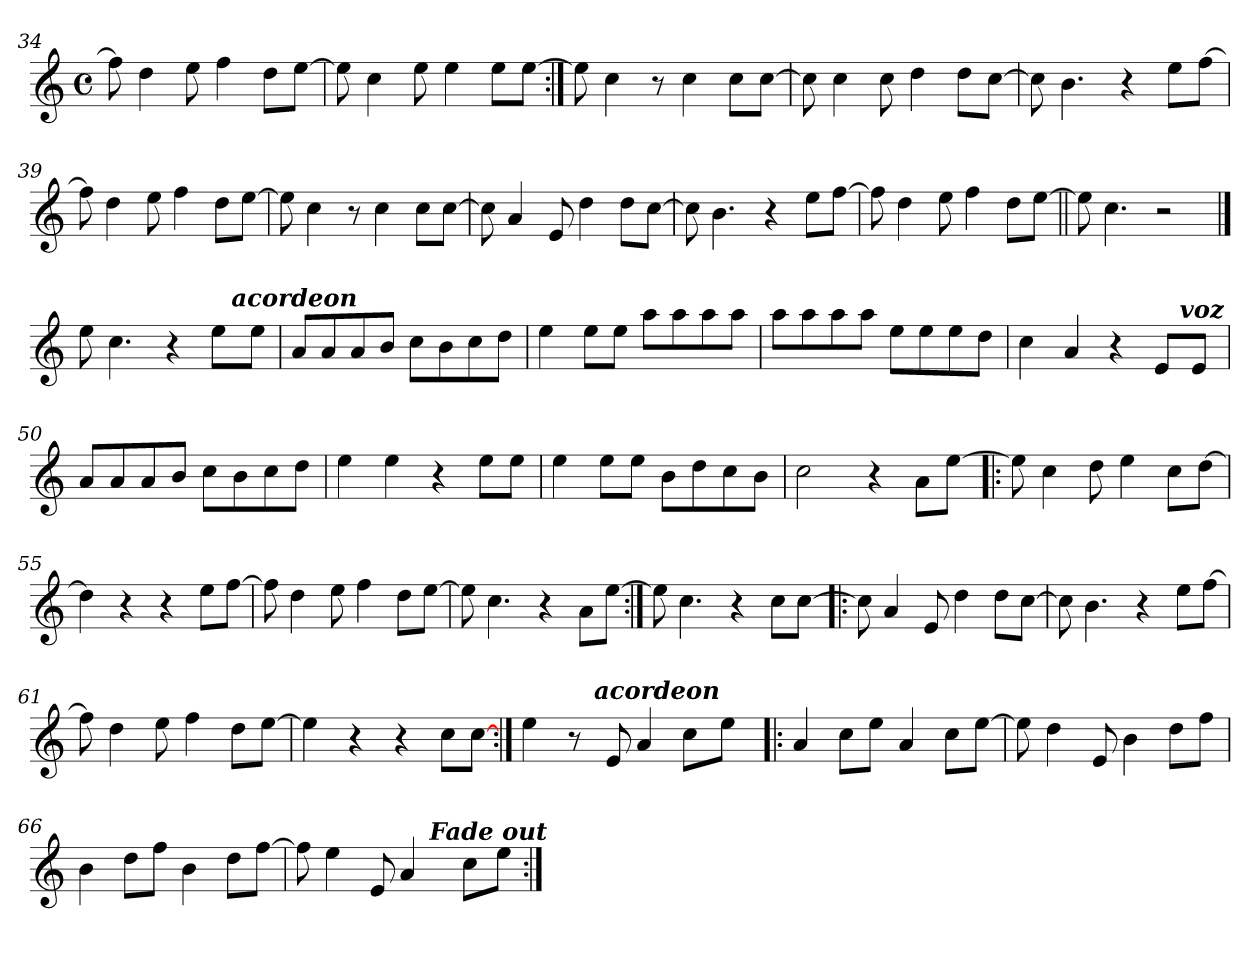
**kern
*part1
*staff1
*clefG2
*k[]
*C:
*M4/4
*met(c)
=34X
8ff\]
4dd\
8ee\
4ff\
8dd\L
[8ee\J
=35X
8ee\]
4cc\
8ee\
4ee\
8ee\L
[8ee\J
=36X:|!
8ee\]
4cc\
8r
4cc\
8cc\L
[8cc\J
!!LO:LB:g=z
=37X
8cc\]
4cc\
8cc\
4dd\
8dd\L
[8cc\J
=38X
8cc\]
4.b\
4r
8ee\L
[8ff\J
=39X
8ff\]
4dd\
8ee\
4ff\
8dd\L
[8ee\J
=40X
8ee\]
4cc\
8r
4cc\
8cc\L
[8cc\J
=41X
8cc\]
4a/
8e/
4dd\
8dd\L
[8cc\J
!!LO:LB:g=z
=42X
8cc\]
4.b\
4r
8ee\L
[8ff\J
=43X
8ff\]
4dd\
8ee\
4ff\
8dd\L
[8ee\J
=44X||
8ee\]
4.cc\
2r
!!LO:PB:g=z
==45X
*^
8ee\	2ryy
4.cc\	.
4r	4ryy
8ee\L	16ryy
!	!LO:TX:a:Bi:t=acordeon
.	8.ryy
8ee\J	.
*v	*v
=46X
8a/L
8a/
8a/
8b/J
8cc\L
8b\
8cc\
8dd\J
=47X
4ee\
8ee\L
8ee\J
8aa\L
8aa\
8aa\
8aa\J
=48X
8aa\L
8aa\
8aa\
8aa\J
8ee\L
8ee\
8ee\
8dd\J
=49X
*^
4cc\	2ryy
4a/	.
4r	4ryy
8e/L	16.ryy
!	!LO:TX:a:Bi:t=voz
.	8ryy
8e/J	.
.	32ryy
*v	*v
!!LO:LB:g=z
=50X
8a/L
8a/
8a/
8b/J
8cc\L
8b\
8cc\
8dd\J
=51X
4ee\
4ee\
4r
8ee\L
8ee\J
=52X
4ee\
8ee\L
8ee\J
8b\L
8dd\
8cc\
8b\J
=53X
2cc\
4r
8a\L
[8ee\J
!!LO:LB:g=z
=54X!|:
8ee\]
4cc\
8dd\
4ee\
8cc\L
[8dd\J
=55X
4dd\]
4r
4r
8ee\L
[8ff\J
=56X
8ff\]
4dd\
8ee\
4ff\
8dd\L
[8ee\J
=57X
8ee\]
4.cc\
4r
8a\L
[8ee\J
=58X:|!
8ee\]
4.cc\
4r
8cc\L
[8cc\J
!!LO:LB:g=z
=59X!|:
8cc\]
4a/
8e/
4dd\
8dd\L
[8cc\J
=60X
8cc\]
4.b\
4r
8ee\L
[8ff\J
=61X
8ff\]
4dd\
8ee\
4ff\
8dd\L
[8ee\J
=62X
4ee\]
4r
4r
8cc\L
[8cc\J
=63X:|!
*^
4ee\	4ryy
8r	16.ryy
!	!LO:TX:a:Bi:t=acordeon
.	2ryy
8e/	.
4a/	.
8cc\L	.
.	8ryy
8ee\J	.
.	32ryy
*v	*v
!!LO:LB:g=z
=64X!|:
4a/
8cc\L
8ee\J
4a/
8cc\L
[8ee\J
=65X
8ee\]
4dd\
8e/
4b\
8dd\L
8ff\J
=66X
4b\
8dd\L
8ff\J
4b\
8dd\L
[8ff\J
=67X
*^
8ff\]	2ryy
4ee\	.
8e/	.
4a/	8ryy
!	!LO:TX:a:Bi:t=Fade out
.	4.ryy
8cc\L	.
8ee\J	.
*v	*v
=:|!
*-
